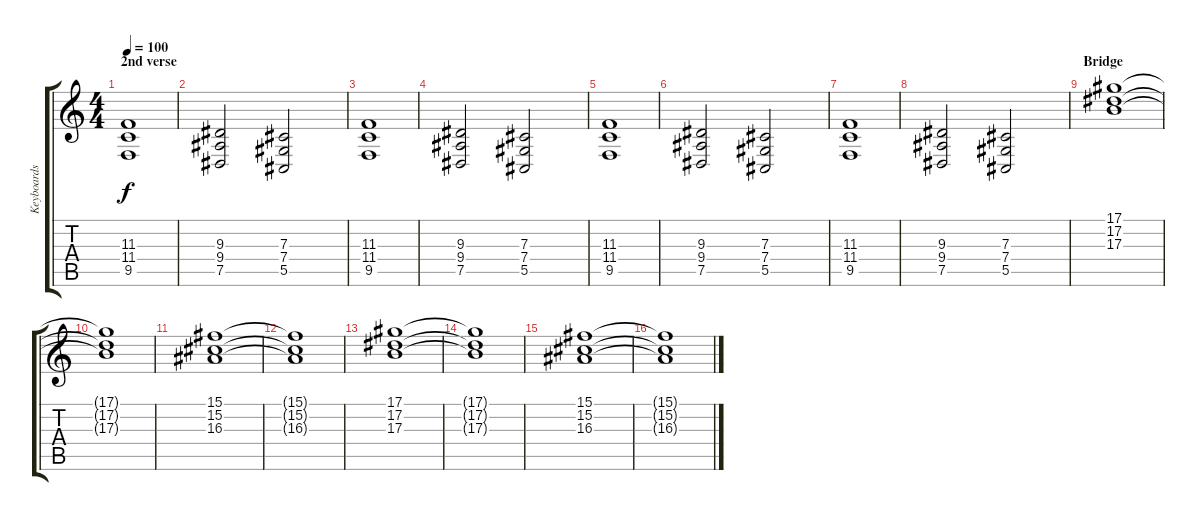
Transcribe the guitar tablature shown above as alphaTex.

\track ("Keyboards" "Keyboards") {instrument choiraahs}
\staff {score tabs}
\tuning (Eb4 Bb3 Gb3 Db3 Ab2 Eb2) {hide}
\ts (4 4)
\section ("" "2nd verse")
\tempo 100
\clef g2
\ks c
(11.3 11.4 9.5).1{dy f} |
(9.3 9.4 7.5).2 (7.3 7.4 5.5).2 |
(11.3 11.4 9.5).1 |
(9.3 9.4 7.5).2 (7.3 7.4 5.5).2 |
(11.3 11.4 9.5).1 |
(9.3 9.4 7.5).2 (7.3 7.4 5.5).2 |
(11.3 11.4 9.5).1 |
(9.3 9.4 7.5).2 (7.3 7.4 5.5).2 |
\section ("" "Bridge")
(17.1 17.2 17.3).1{volume 8 instrument stringensemble1} |
(17.1{t} 17.2{t} 17.3{t}).1 |
(15.1 15.2 16.3).1 |
(15.1{t} 15.2{t} 16.3{t}).1 |
(17.1 17.2 17.3).1 |
(17.1{t} 17.2{t} 17.3{t}).1 |
(15.1 15.2 16.3).1 |
(15.1{t} 15.2{t} 16.3{t}).1
